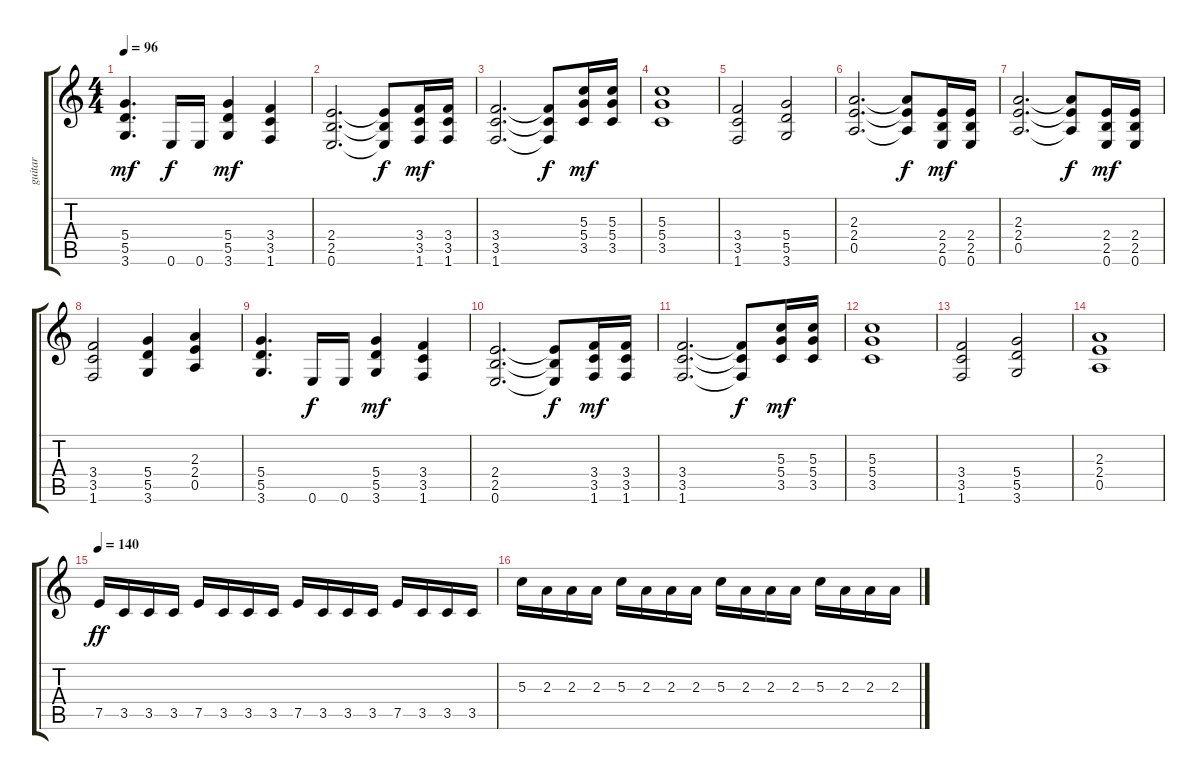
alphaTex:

\track ("guitar" "guitar") {instrument overdrivenguitar}
\staff {score tabs}
\tuning (E4 B3 G3 D3 A2 E2) {hide}
\ts (4 4)
\tempo 96
\clef g2
\ks c
(5.4 5.5 3.6).4{d dy mf} 0.6.16{dy f} 0.6.16 (5.4 5.5 3.6).4{dy mf} (3.4 3.5 1.6).4 |
(2.4 2.5 0.6).2{d} (2.4{t} 2.5{t} 0.6{t}).8{dy f} (3.4 3.5 1.6).16{dy mf} (3.4 3.5 1.6).16 |
(3.4 3.5 1.6).2{d} (3.4{t} 3.5{t} 1.6{t}).8{dy f} (5.3 5.4 3.5).16{dy mf} (5.3 5.4 3.5).16 |
(5.3 5.4 3.5).1 |
(3.4 3.5 1.6).2 (5.4 5.5 3.6).2 |
(2.3 2.4 0.5).2{d} (2.3{t} 2.4{t} 0.5{t}).8{dy f} (2.4 2.5 0.6).16{dy mf} (2.4 2.5 0.6).16 |
(2.3 2.4 0.5).2{d} (2.3{t} 2.4{t} 0.5{t}).8{dy f} (2.4 2.5 0.6).16{dy mf} (2.4 2.5 0.6).16 |
(3.4 3.5 1.6).2 (5.4 5.5 3.6).4 (2.3 2.4 0.5).4 |
(5.4 5.5 3.6).4{d} 0.6.16{dy f} 0.6.16 (5.4 5.5 3.6).4{dy mf} (3.4 3.5 1.6).4 |
(2.4 2.5 0.6).2{d} (2.4{t} 2.5{t} 0.6{t}).8{dy f} (3.4 3.5 1.6).16{dy mf} (3.4 3.5 1.6).16 |
(3.4 3.5 1.6).2{d} (3.4{t} 3.5{t} 1.6{t}).8{dy f} (5.3 5.4 3.5).16{dy mf} (5.3 5.4 3.5).16 |
(5.3 5.4 3.5).1 |
(3.4 3.5 1.6).2 (5.4 5.5 3.6).2 |
(2.3 2.4 0.5).1 |
\tempo 140
7.5.16{dy ff} 3.5.16 3.5.16 3.5.16 7.5.16 3.5.16 3.5.16 3.5.16 7.5.16 3.5.16 3.5.16 3.5.16 7.5.16 3.5.16 3.5.16 3.5.16 |
5.3.16 2.3.16 2.3.16 2.3.16 5.3.16 2.3.16 2.3.16 2.3.16 5.3.16 2.3.16 2.3.16 2.3.16 5.3.16 2.3.16 2.3.16 2.3.16
